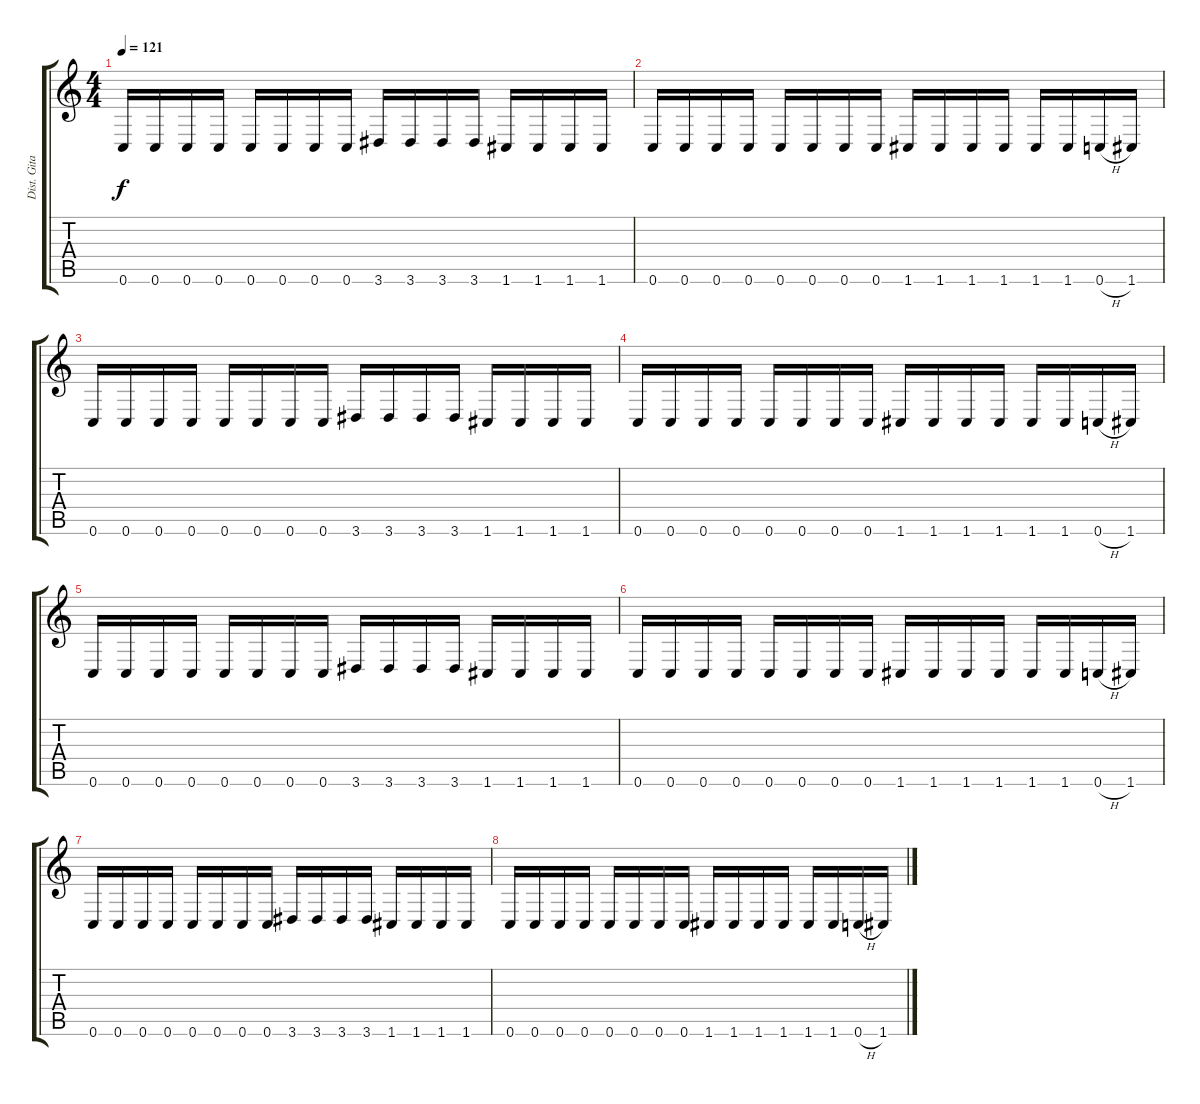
\track ("Dist. Gitar 1" "Dist. Gita") {instrument overdrivenguitar}
\staff {score tabs}
\tuning (C4 G3 Eb3 Bb2 F2 C2) {hide}
\ts (4 4)
\tempo 121
\clef g2
\ks c
0.6.16{dy f} 0.6.16 0.6.16 0.6.16 0.6.16 0.6.16 0.6.16 0.6.16 3.6.16 3.6.16 3.6.16 3.6.16 1.6.16 1.6.16 1.6.16 1.6.16 |
0.6.16 0.6.16 0.6.16 0.6.16 0.6.16 0.6.16 0.6.16 0.6.16 1.6.16 1.6.16 1.6.16 1.6.16 1.6.16 1.6.16 0.6{h}.16 1.6.16 |
0.6.16 0.6.16 0.6.16 0.6.16 0.6.16 0.6.16 0.6.16 0.6.16 3.6.16 3.6.16 3.6.16 3.6.16 1.6.16 1.6.16 1.6.16 1.6.16 |
0.6.16 0.6.16 0.6.16 0.6.16 0.6.16 0.6.16 0.6.16 0.6.16 1.6.16 1.6.16 1.6.16 1.6.16 1.6.16 1.6.16 0.6{h}.16 1.6.16 |
0.6.16 0.6.16 0.6.16 0.6.16 0.6.16 0.6.16 0.6.16 0.6.16 3.6.16 3.6.16 3.6.16 3.6.16 1.6.16 1.6.16 1.6.16 1.6.16 |
0.6.16 0.6.16 0.6.16 0.6.16 0.6.16 0.6.16 0.6.16 0.6.16 1.6.16 1.6.16 1.6.16 1.6.16 1.6.16 1.6.16 0.6{h}.16 1.6.16 |
0.6.16 0.6.16 0.6.16 0.6.16 0.6.16 0.6.16 0.6.16 0.6.16 3.6.16 3.6.16 3.6.16 3.6.16 1.6.16 1.6.16 1.6.16 1.6.16 |
0.6.16 0.6.16 0.6.16 0.6.16 0.6.16 0.6.16 0.6.16 0.6.16 1.6.16 1.6.16 1.6.16 1.6.16 1.6.16 1.6.16 0.6{h}.16 1.6.16
